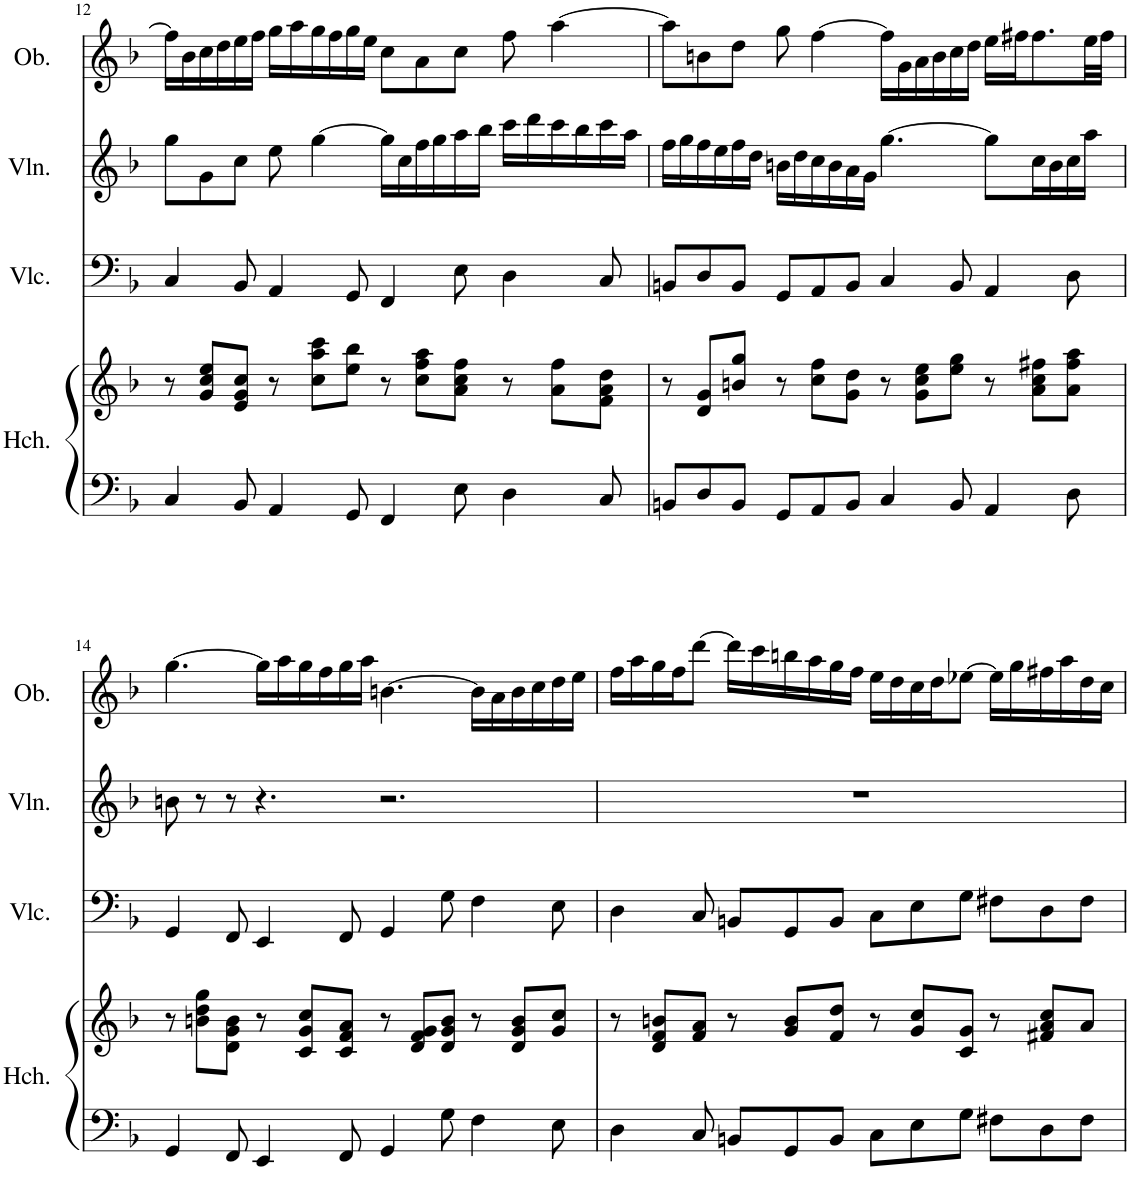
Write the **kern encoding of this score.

**kern	**kern	**kern	**kern	**kern
*part4	*part4	*part3	*part2	*part1
*staff5	*staff4	*staff3	*staff2	*staff1
*I"Harpsichord	*	*I"Violoncello	*I"Violin	*I"Oboe
*I'Hch.	*	*I'Vlc.	*I'Vln.	*I'Ob.
!!LO:PB:g=z
*clefF4	*clefG2	*clefF4	*clefG2	*clefG2
*k[b-]	*k[b-]	*k[b-]	*k[b-]	*k[b-]
*M12/8	*M12/8	*M12/8	*M12/8	*M12/8
=12	=12	=12	=12	=12
4C/	8r	4C/	8gg\L	16ff\LL]
.	.	.	.	16b-\
.	8g/ 8cc/ 8ee/L	.	8g\	16cc\
.	.	.	.	16dd\
8BB-/	8e/ 8g/ 8cc/J	8BB-/	8cc\J	16ee\
.	.	.	.	16ff\JJ
4AA/	8r	4AA/	8ee\	16gg\LL
.	.	.	.	16aa\
.	8cc\ 8aa\ 8ccc\L	.	[4gg\	16gg\
.	.	.	.	16ff\
8GG/	8ee\ 8bb-\J	8GG/	.	16gg\
.	.	.	.	16ee\JJ
4FF/	8r	4FF/	16gg\LL]	8cc\L
.	.	.	16cc\	.
.	8cc\ 8ff\ 8aa\L	.	16ff\	8a\
.	.	.	16gg\	.
8E\	8a\ 8cc\ 8ff\J	8E\	16aa\	8cc\J
.	.	.	16bb-\JJ	.
4D\	8r	4D\	16ccc\LL	8ff\
.	.	.	16ddd\	.
.	8a\ 8ff\L	.	16ccc\	[4aa\
.	.	.	16bb-\	.
8C/	8f\ 8a\ 8dd\J	8C/	16ccc\	.
.	.	.	16aa\JJ	.
=13	=13	=13	=13	=13
8BBn/L	8r	8BBn/L	16ff\LL	8aa\L]
.	.	.	16gg\	.
8D/	8d/ 8g/L	8D/	16ff\	8bn\
.	.	.	16ee\	.
8BB/J	8bn/ 8gg/J	8BB/J	16ff\	8dd\J
.	.	.	16dd\JJ	.
8GG/L	8r	8GG/L	16bn\LL	8gg\
.	.	.	16dd\	.
8AA/	8cc\ 8ff\L	8AA/	16cc\	[4ff\
.	.	.	16b\	.
8BB/J	8g\ 8dd\J	8BB/J	16a\	.
.	.	.	16g\JJ	.
4C/	8r	4C/	[4.gg\	16ff\LL]
.	.	.	.	16g\
.	8g\ 8cc\ 8ee\L	.	.	16a\
.	.	.	.	16b\
8BB/	8ee\ 8gg\J	8BB/	.	16cc\
.	.	.	.	16dd\JJ
4AA/	8r	4AA/	8gg\L]	16ee\LL
.	.	.	.	16ff#X\J
.	8a\ 8cc\ 8ff#X\L	.	16cc\L	8.ff#\
.	.	.	16b\	.
8D\	8a\ 8ff#\ 8aa\J	8D\	16cc\	.
.	.	.	16aa\JJ	32ee\LL
.	.	.	.	32ff#\JJJ
!!LO:LB:g=z
=14	=14	=14	=14	=14
4GG/	8r	4GG/	8bn\	[4.gg\
.	8bn\ 8dd\ 8gg\L	.	8r	.
8FF/	8d\ 8g\ 8b\J	8FF/	8r	.
4EE/	8r	4EE/	4.r	16gg\LL]
.	.	.	.	16aa\
.	8c/ 8g/ 8cc/L	.	.	16gg\
.	.	.	.	16ff\
8FF/	8c/ 8f/ 8a/J	8FF/	.	16gg\
.	.	.	.	16aa\JJ
4GG/	8r	4GG/	2.r	[4.bn\
.	8d/ 8f/ 8g/L	.	.	.
8G\	8d/ 8g/ 8b/J	8G\	.	.
4F\	8r	4F\	.	16b\LL]
.	.	.	.	16a\
.	8d/ 8g/ 8b/L	.	.	16b\
.	.	.	.	16cc\
8E\	8g/ 8cc/J	8E\	.	16dd\
.	.	.	.	16ee\JJ
=15	=15	=15	=15	=15
4D\	8r	4D\	1.r	16ff\LL
.	.	.	.	16aa\
.	8d/ 8f/ 8bn/L	.	.	16gg\
.	.	.	.	16ff\J
8C/	8f/ 8a/J	8C/	.	[8ddd\J
8BBn/L	8r	8BBn/L	.	16ddd\LL]
.	.	.	.	16ccc\
8GG/	8g/ 8b/L	8GG/	.	16bbn\
.	.	.	.	16aa\
8BB/J	8f/ 8dd/J	8BB/J	.	16gg\
.	.	.	.	16ff\JJ
8C\L	8r	8C\L	.	16ee\LL
.	.	.	.	16dd\
8E\	8g/ 8cc/L	8E\	.	16cc\
.	.	.	.	16dd\J
8G\J	8c/ 8g/J	8G\J	.	[8ee-X\J
8F#X\L	8r	8F#X\L	.	16ee-\LL]
.	.	.	.	16gg\
8D\	8f#X/ 8a/ 8cc/L	8D\	.	16ff#X\
.	.	.	.	16aa\
8F#\J	8a/J	8F#\J	.	16dd\
.	.	.	.	16cc\JJ
=	=	=	=	=
*-	*-	*-	*-	*-
